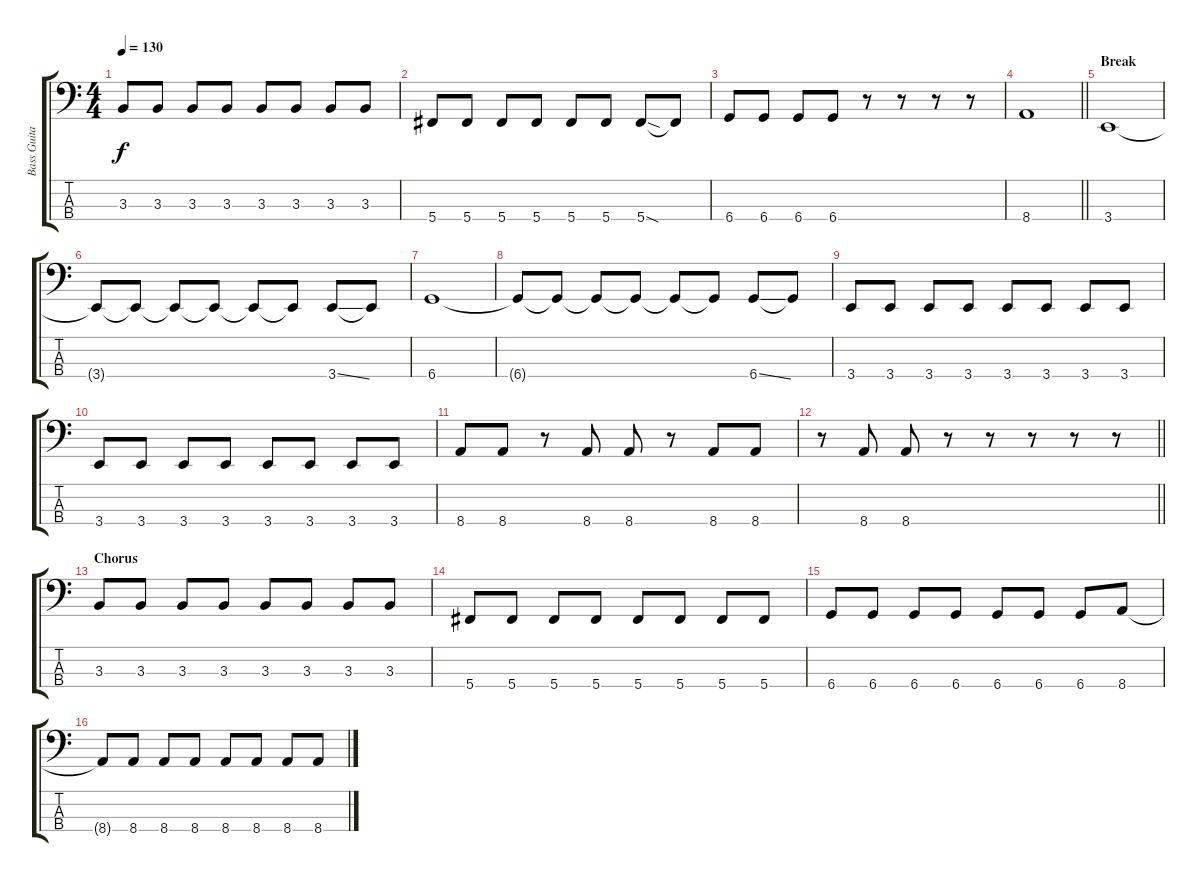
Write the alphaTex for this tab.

\track ("Bass Guitar" "Bass Guita") {instrument electricbassfinger}
\staff {score tabs}
\tuning (Gb2 Db2 Ab1 Db1) {hide}
\ts (4 4)
\tempo 130
\clef f4
\ks c
3.3.8{dy f} 3.3.8 3.3.8 3.3.8 3.3.8 3.3.8 3.3.8 3.3.8 |
5.4.8 5.4.8 5.4.8 5.4.8 5.4.8 5.4.8 5.4{sod}.8 5.4{t}.8 |
6.4.8 6.4.8 6.4.8 6.4.8 r.8 r.8 r.8 r.8 |
\barLineRight lightlight
8.4.1 |
\section ("" "Break")
3.4.1 |
3.4{t}.8 3.4{t}.8 3.4{t}.8 3.4{t}.8 3.4{t}.8 3.4{t}.8 3.4{ss}.8 3.4{t}.8 |
6.4.1 |
6.4{t}.8 6.4{t}.8 6.4{t}.8 6.4{t}.8 6.4{t}.8 6.4{t}.8 6.4{ss}.8 6.4{t}.8 |
3.4.8 3.4.8 3.4.8 3.4.8 3.4.8 3.4.8 3.4.8 3.4.8 |
3.4.8 3.4.8 3.4.8 3.4.8 3.4.8 3.4.8 3.4.8 3.4.8 |
8.4.8 8.4.8 r.8 8.4.8 8.4.8 r.8 8.4.8 8.4.8 |
\barLineRight lightlight
r.8 8.4.8 8.4.8 r.8 r.8 r.8 r.8 r.8 |
\section ("" "Chorus")
3.3.8 3.3.8 3.3.8 3.3.8 3.3.8 3.3.8 3.3.8 3.3.8 |
5.4.8 5.4.8 5.4.8 5.4.8 5.4.8 5.4.8 5.4.8 5.4.8 |
6.4.8 6.4.8 6.4.8 6.4.8 6.4.8 6.4.8 6.4.8 8.4.8 |
8.4{t}.8 8.4.8 8.4.8 8.4.8 8.4.8 8.4.8 8.4.8 8.4.8
